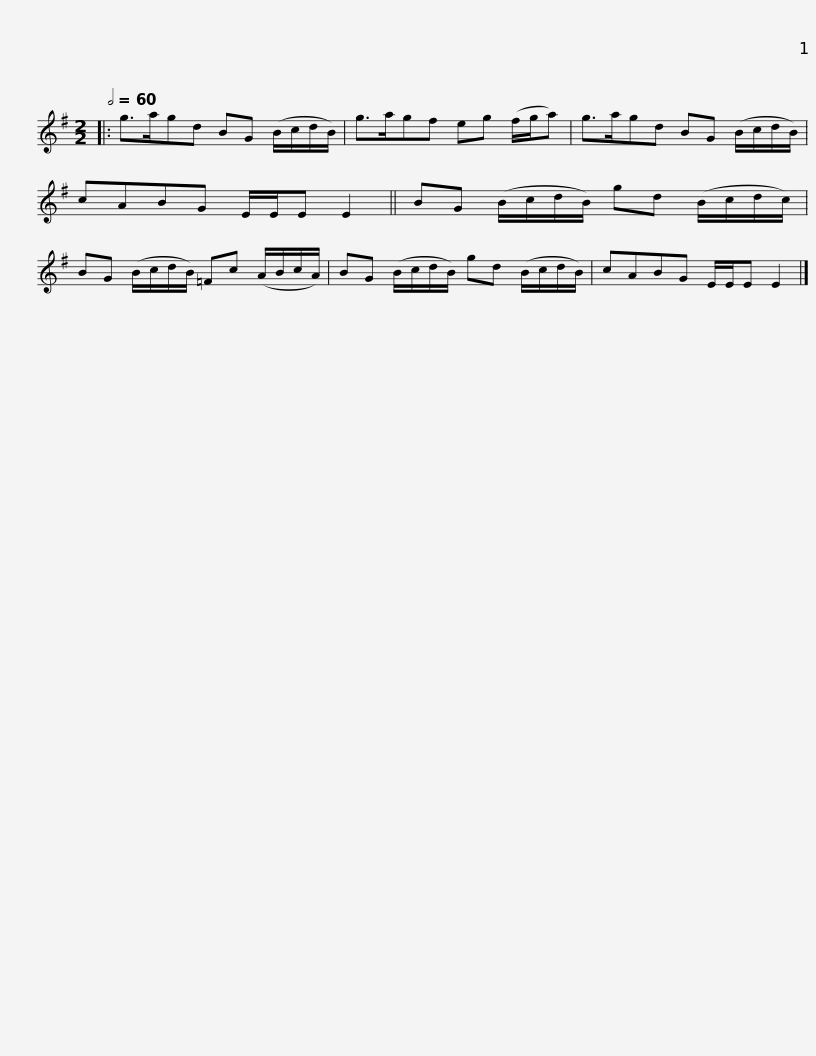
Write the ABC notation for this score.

X:1
L:1/8
Q:1/2=60
M:2/2
I:linebreak $
K:G
V:1 treble
V:1
|: g>agd BG (B/c/d/B/) | g>agf eg (f/g/a) | g>agd BG (B/c/d/B/) | cABG E/E/E E2 ||$ BG (B/c/d/B/) gd (B/c/d/c/) | %5
 BG (B/c/d/B/) =Fc (A/B/c/A/) | BG (B/c/d/B/) gd (B/c/d/B/) | cABG E/E/E E2 |] %8
